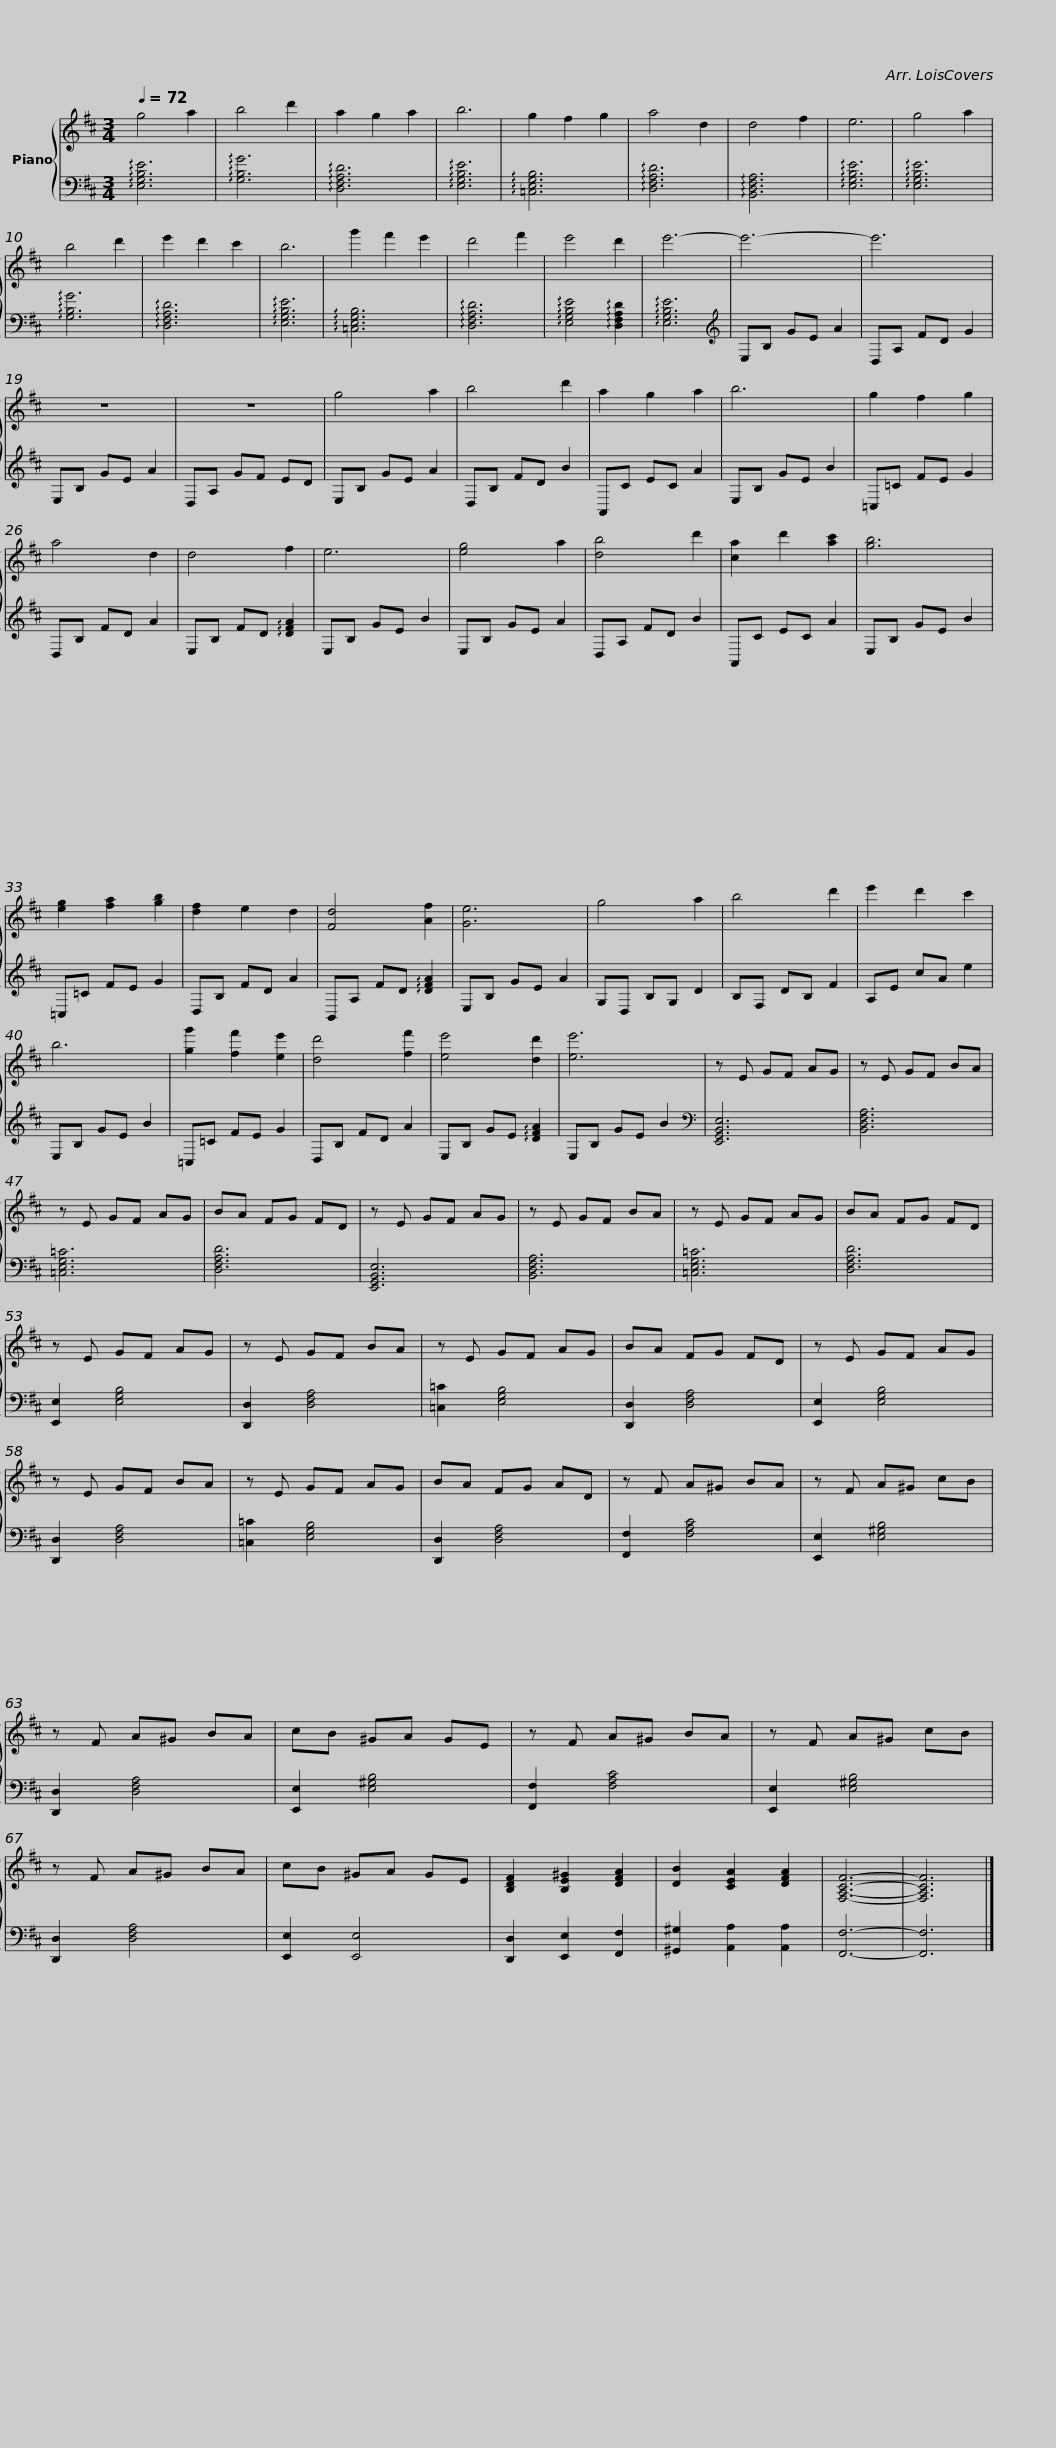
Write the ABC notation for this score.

X:1
%%score { 1 | 2 }
L:1/8
Q:1/4=72
M:3/4
I:linebreak $
K:D
V:1 treble
V:2 bass
V:1
 g4 a2 | b4 d'2 | a2 g2 a2 | b6 | g2 f2 g2 | %5
 a4 d2 | d4 f2 | e6 | g4 a2 | b4 d'2 |$ %10
 e'2 d'2 c'2 | b6 | g'2 f'2 e'2 | d'4 f'2 | e'4 d'2 | %15
 e'6- | e'6- | e'6 | z6 |$ z6 | %20
 g4 a2 | b4 d'2 | a2 g2 a2 | b6 | g2 f2 g2 | %25
 a4 d2 |$ d4 f2 | e6 | [eg]4 a2 | [db]4 d'2 | %30
 [ca]2 d'2 [ac']2 | [gb]6 | [eg]2 [fa]2 [gb]2 |$ [df]2 e2 d2 | [Fd]4 [Af]2 | %35
 [Ge]6 | g4 a2 | b4 d'2 | e'2 d'2 c'2 | b6 |$ %40
 [gg']2 [ff']2 [ee']2 | [dd']4 [ff']2 | [ee']4 [dd']2 | [ee']6 | z E GF AG | %45
 z E GF BA | z E GF AG |$ BA FG FD | z E GF AG | z E GF BA | %50
 z E GF AG | BA FG FD | z E GF AG | z E GF BA |$ z E GF AG | %55
 BA FG FD | z E GF AG | z E GF BA | z E GF AG | BA FG AD | %60
 z F A^G BA |$ z F A^G cB | z F A^G BA | cB ^GA GE | z F A^G BA | %65
 z F A^G cB | z F A^G BA |$ cB ^GA GE | [B,DF]2 [B,E^G]2 [DFA]2 | [DB]2 [CEA]2 [DFA]2 | %70
 [F,A,CF]6- | [F,A,CF]6 |] %72
V:2
 !arpeggio![E,G,B,E]6 | !arpeggio![G,B,G]6 | !arpeggio![D,F,A,D]6 | !arpeggio![E,G,B,E]6 | !arpeggio![=C,E,G,B,]6 | %5
 !arpeggio![D,F,A,D]6 | !arpeggio![B,,D,F,A,]6 | !arpeggio![E,G,B,E]6 | !arpeggio![E,G,B,E]6 | !arpeggio![G,B,G]6 |$ %10
 !arpeggio![D,F,A,D]6 | !arpeggio![E,G,B,E]6 | !arpeggio![=C,E,G,B,]6 | !arpeggio![D,F,A,D]6 | !arpeggio![E,G,B,E]4 !arpeggio![D,F,A,D]2 | %15
 !arpeggio![E,G,B,E]6 |[K:treble] E,B, GE A2 | D,A, FD G2 | E,B, GE A2 |$ D,A, GF ED | %20
 E,B, GE A2 | D,B, FD B2 | A,,C EC A2 | E,B, GE B2 | =C,=C FE G2 | %25
 D,B, FD A2 |$ E,B, FD !arpeggio![DFA]2 | E,B, GE B2 | E,B, GE A2 | D,A, FD B2 | %30
 A,,C EC A2 | E,B, GE B2 | =C,=C FE G2 |$ D,B, FD A2 | B,,A, FD !arpeggio![DFA]2 | %35
 E,B, GE A2 | G,D, B,G, D2 | B,F, DB, F2 | A,E cA e2 | E,B, GE B2 |$ %40
 =C,=C FE G2 | D,B, FD A2 | E,B, GE !arpeggio![DFA]2 | E,B, GE B2 |[K:bass] [E,,G,,B,,E,]6 | %45
 [B,,D,F,A,]6 | [=C,E,G,=C]6 |$ [D,F,A,D]6 | [E,,G,,B,,E,]6 | [B,,D,F,A,]6 | %50
 [=C,E,G,=C]6 | [D,F,A,D]6 | [E,,E,]2 [E,G,B,]4 | [D,,D,]2 [D,F,A,]4 |$ [=C,=C]2 [E,G,B,]4 | %55
 [D,,D,]2 [D,F,A,]4 | [E,,E,]2 [E,G,B,]4 | [D,,D,]2 [D,F,A,]4 | [=C,=C]2 [E,G,B,]4 | [D,,D,]2 [D,F,A,]4 | %60
 [F,,F,]2 [F,A,C]4 |$ [E,,E,]2 [E,^G,B,]4 | [D,,D,]2 [D,F,A,]4 | [E,,E,]2 [E,^G,B,]4 | [F,,F,]2 [F,A,C]4 | %65
 [E,,E,]2 [E,^G,B,]4 | [D,,D,]2 [D,F,A,]4 |$ [E,,E,]2 [E,,E,]4 | [D,,D,]2 [E,,E,]2 [F,,F,]2 | [^G,,^G,]2 [A,,A,]2 [A,,A,]2 | %70
 [F,,F,]6- | [F,,F,]6 |] %72
